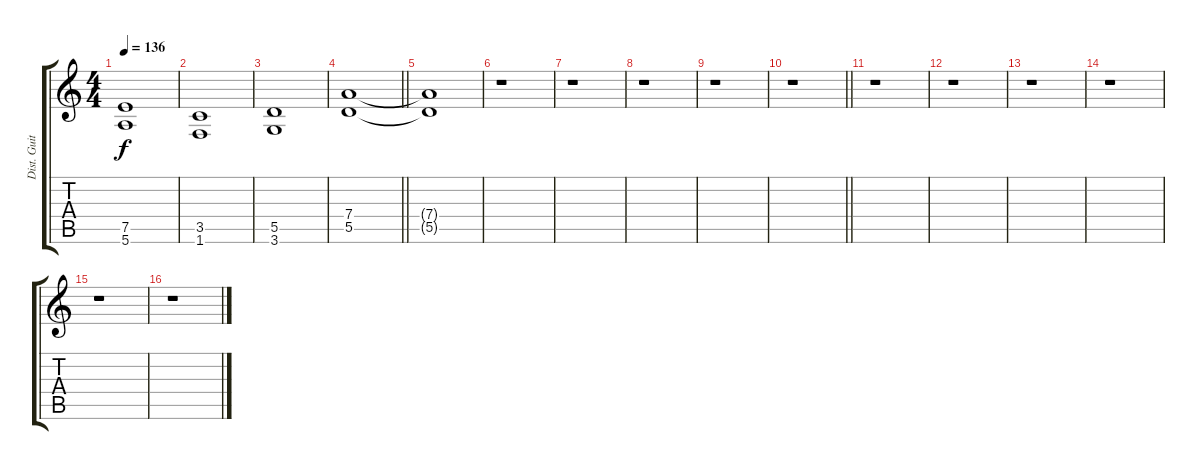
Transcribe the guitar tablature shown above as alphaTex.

\track ("Dist. Guitar" "Dist. Guit") {instrument overdrivenguitar}
\staff {score tabs}
\tuning (E4 B3 G3 D3 A2 E2) {hide}
\ts (4 4)
\tempo 136
\clef g2
\ks c
(7.5 5.6).1{dy f} |
(3.5 1.6).1 |
(5.5 3.6).1 |
\barLineRight lightlight
(7.4 5.5).1 |
(7.4{t} 5.5{t}).1 |
r.1 |
r.1 |
r.1 |
r.1 |
\barLineRight lightlight
r.1 |
r.1 |
r.1 |
r.1 |
r.1 |
r.1 |
r.1
